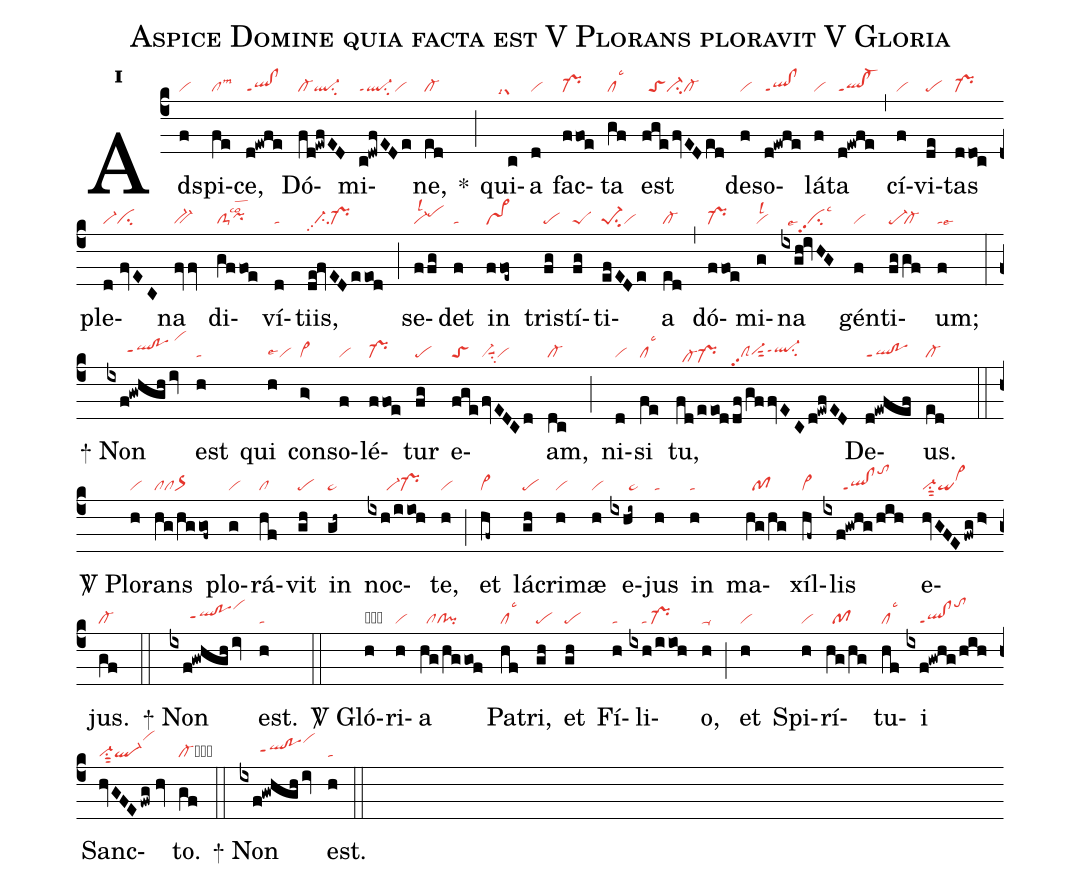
name:Aspice Domine quia facta est V Plorans ploravit V Gloria;
office-part:re;
mode:1;
nabc-lines:1;
%%
initial-style: 1;
name:Aspice Domine quia facta est;
mode: 1;
office-part: Responsorium;
annotation: Resp.;
annotation: i;
nabc-lines:1;
%%
(c4) Ad(f|vi)spi(fe|cllsm3)ce,(d!ewfe|ql!clppt1) Dó(fd!ewfED|cl-ql-su2)mi(c!dwfEDe|ql-ppt1su2vi)ne,(ed|cl-) <sp>*</sp>(;) qui(c|```grlsi4)a(d|vi) fac(ffoe|pr-)ta(gf|cllsc3) est(fgefvEDed|//toSci-cl-) de(f|vi)so(d!ewfe|ql!clppt1)lá(f|vi)ta(d!ewfe|ql!cl-ppt1) (,) cí(f|vi)vi(de|pe)tas(ddoc|pr-) ple(d//fvEC|vi-ci)na(fvfv|bv-) di(gffoe|clS-`pihhlsco2)ví(d|ta)t{ii}s,(de@fvEDeeod|//ci-pp2pr-) (;) se(f/fg|vi-lsl2pehi)det(f|ta) in(ffoe~|vs>) tris(fg|pe)tí(fg|peS)ti(efEDe|pe-1su2vi)a(ed|cl-) (,) dó(ffoe|pr-)mi(g|vilsl2)na(ixgh@ivHG|//cipp2lsc3lse4) gén(f|vi)ti(fg/gf|pe-`cl-)um;(f|talse6) (:)

<sp>+</sp> Non(ixf!gwhghiv|//////qlhh!pohhppt1/vihm) est(h|ta) qui(h|vilse4) con(g>|vi>)so(f|vi)lé(ffoe|pr-)tur(fg|pe) e(fge|toS|fvEDCd|vi-suu1su2vi)am,(dc|cl-) (;) ni(d|vi)si(fe|cllsc3) tu,(fd/eeod|//cl-hdpr-hd|df/gffvEC/d!ewfED|clSpp2vi-hgsut2ql-hhppt1su2) De(d!ewfef|ql!poppt1)us.(ed|cl-) (::)

<sp>V/</sp> Plo(h|vi)rans(hg/hggof~|clclor>) plo(g|vi)rá(hf|cl)vit(gh|pe) in(gh~|pe~) noc(ixh/iioh|//////vi-pr-)te,(h|vi) (;) et(hf~|vi>) lá(gh|pe)cri(h|vi)mæ(h|vi) e(ixhi~|//////pe~)jus(h|ta) in(h|ta) ma(hg/hg|//pf)xíl(hf~|vi>)lis(ixf!gwhg/hih|//////ql!clppt1tohm) e(hvGFE/fwg/h>|vi-su1sut2qivi>hj)jus.(gf|cl-) (::)

<sp>+</sp> Non(ixf!gwhghiv|//////qlhh!pohhppt1vihl) est.(h|ta) (::)

<sp>V/</sp> Gló(h|obvi)ri(h|vi)a(hg/hggof|//clcl!pi) Pa(hf|cllsc3)tri,(gh|pe) et(gh|pe) Fí(h|ta)li(ixh/iioh|////ta/pr-)o,(h|ta-) (;) et(h|vi) Spi(h|vi)rí(hg/hg|//pf)tu(hf|cllsc3)i(ixf!gwhg/hih|////ql!clppt1tohm) Sanc(hvGFE/fwg//hv|vi-su1sut2ql-vihm)to.(gf|cl-cb) (::)

<sp>+</sp> Non(ixf!gwhghiv|//////qlhh!pohhppt1vihl) est.(h|ta) (::)
